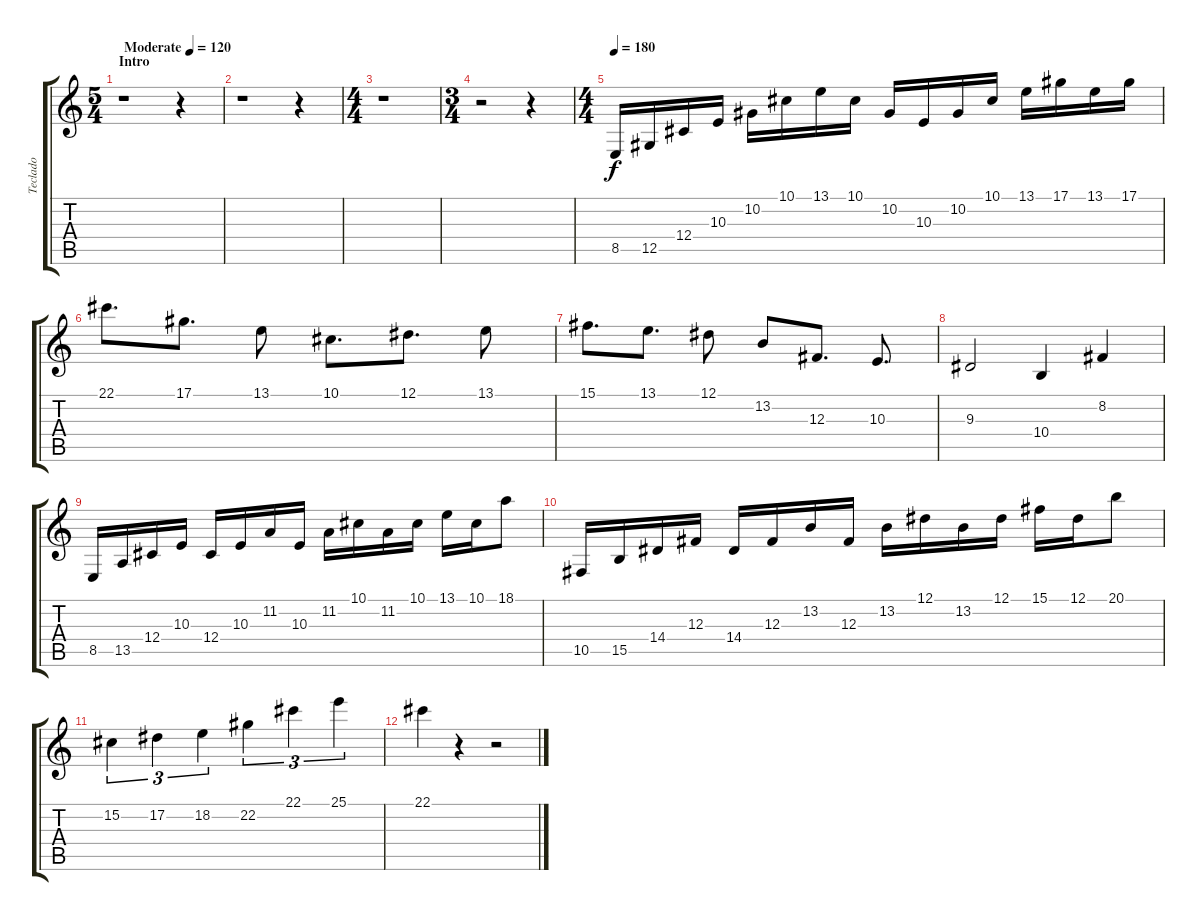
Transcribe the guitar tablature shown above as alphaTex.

\track ("Teclado" "Teclado") {instrument harpsichord}
\staff {score tabs}
\tuning (Eb4 Bb3 Gb3 Db3 Ab2 Eb2) {hide}
\ts (5 4)
\section ("" "Intro")
\tempo (120 "Moderate")
\clef g2
\ks c
r.1{dy f instrument harpsichord} r.4 |
r.1 r.4 |
\ts (4 4)
r.1 |
\ts (3 4)
r.2 r.4 |
\ts (4 4)
\tempo 180
8.5.16 12.5.16 12.4.16 10.3.16 10.2.16 10.1.16 13.1.16 10.1.16 10.2.16 10.3.16 10.2.16 10.1.16 13.1.16 17.1.16 13.1.16 17.1.16 |
22.1.8{d} 17.1.8{d} 13.1.8 10.1.8{d} 12.1.8{d} 13.1.8 |
15.1.8{d} 13.1.8{d} 12.1.8 13.2.8 12.3.8{d} 10.3.8{d} |
9.3.2 10.4.4 8.2.4 |
8.5.16 13.5.16 12.4.16 10.3.16 12.4.16 10.3.16 11.2.16 10.3.16 11.2.16 10.1.16 11.2.16 10.1.16 13.1.16 10.1.16 18.1.8 |
10.5.16 15.5.16 14.4.16 12.3.16 14.4.16 12.3.16 13.2.16 12.3.16 13.2.16 12.1.16 13.2.16 12.1.16 15.1.16 12.1.16 20.1.8 |
15.2.4{tu (3 2)} 17.2.4{tu (3 2)} 18.2.4{tu (3 2)} 22.2.4{tu (3 2)} 22.1.4{tu (3 2)} 25.1.4{tu (3 2)} |
22.1.4 r.4 r.2
